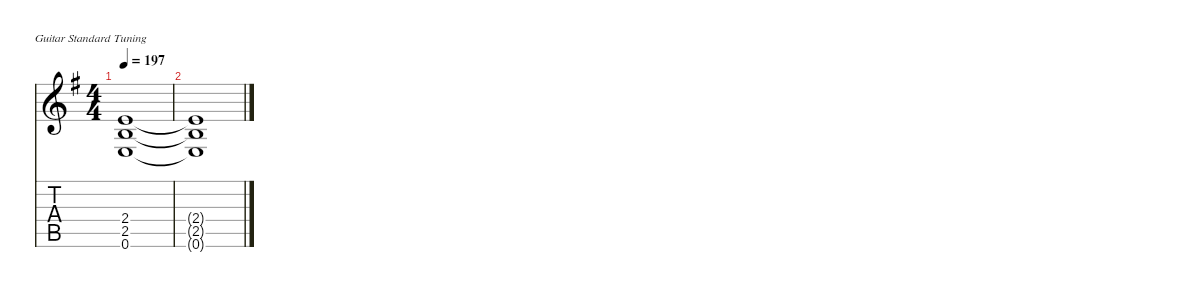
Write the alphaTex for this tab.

\defaultSystemsLayout 4
\hideDynamics
\bracketExtendMode nobrackets
\singleTrackTrackNamePolicy hidden
\multiTrackTrackNamePolicy hidden
\firstSystemTrackNameMode fullname
\firstSystemTrackNameOrientation horizontal
\otherSystemsTrackNameOrientation horizontal
\track ("Guitar 2" "s.guit.") {defaultSystemsLayout 8 instrument acousticguitarsteel}
\staff {score tabs}
\tuning (E4 B3 G3 D3 A2 E2)
\ts (4 4)
\tempo 197
\clef g2
\ks eminor
(2.4{t acc forcenatural} 2.5{t acc forcenatural} 0.6{t acc forcenatural}).1{dy f beam Up} |
(2.4{t acc forcenatural} 2.5{t acc forcenatural} 0.6{t acc forcenatural}).1{beam Up}
